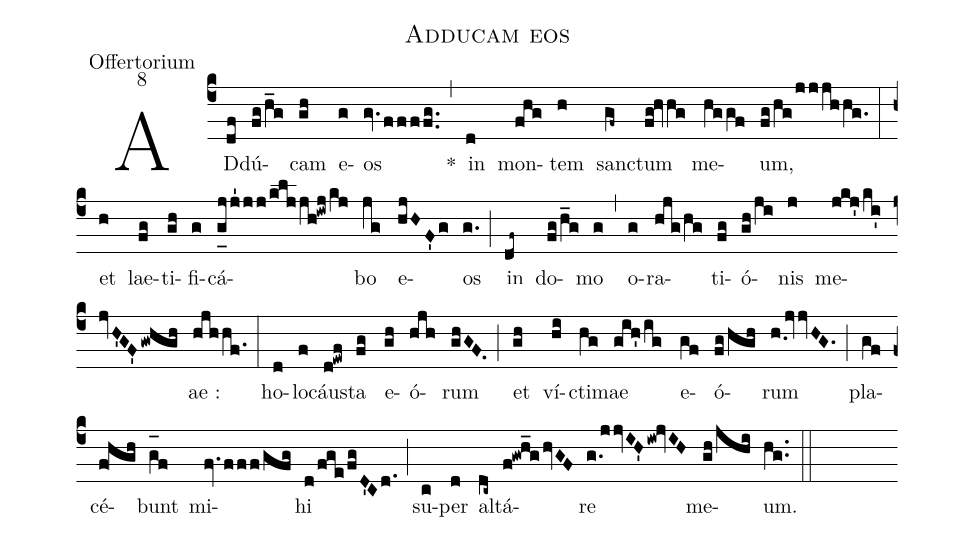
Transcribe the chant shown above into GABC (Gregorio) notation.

name:Adducam eos;
office-part:Offertorium;
mode:8;
%%
(c4) AD(df)dú(fg/h_g)cam(gh) e(g)os(gv.ffffg..) <clear>*(,) in(d) mon(fhg)tem(h) san(gf~)ctum(fg!hvhg) me(hggf)um,(fg/hg/jjjhhg.) (:) et(h) lae(fg)ti(gh)fi(g)cá(g_[uh:l]jj'1jj/kljjh!iwj/kj)bo(jg) e(hjHF'g)os(g.) (;) in(df~) do(fg/h_g)mo(g) (,) o(g)ra(hjg/hg)ti(fg)ó(gh/ji)nis(j) me(jkj'/ki'jvH'GF'gwhgh)ae :(hjhhf.) (:) ho(d)lo(f)cáu(d!ewf)sta(fg) e(gh)ó(hjh)rum(ghGF.) (;) et(gh) ví(hi)cti(hg)mae(gih'/ig) e(gf)ó(fg/hgh)rum(h.0/[-0.5]jvvHG.) (;) pla(gf)cé(f!hgh)bunt(g_[oh:h]f) mi(fv.fff/gfg)hi(d/fge/fgD'Cd.) (;) su(c)per(d) al(dc~)tá(f!gwh_ghvGF)re(g./[-0.5]jjvIH'iw!jvIH) me(gh/jhi)um.(hg..) (::)
